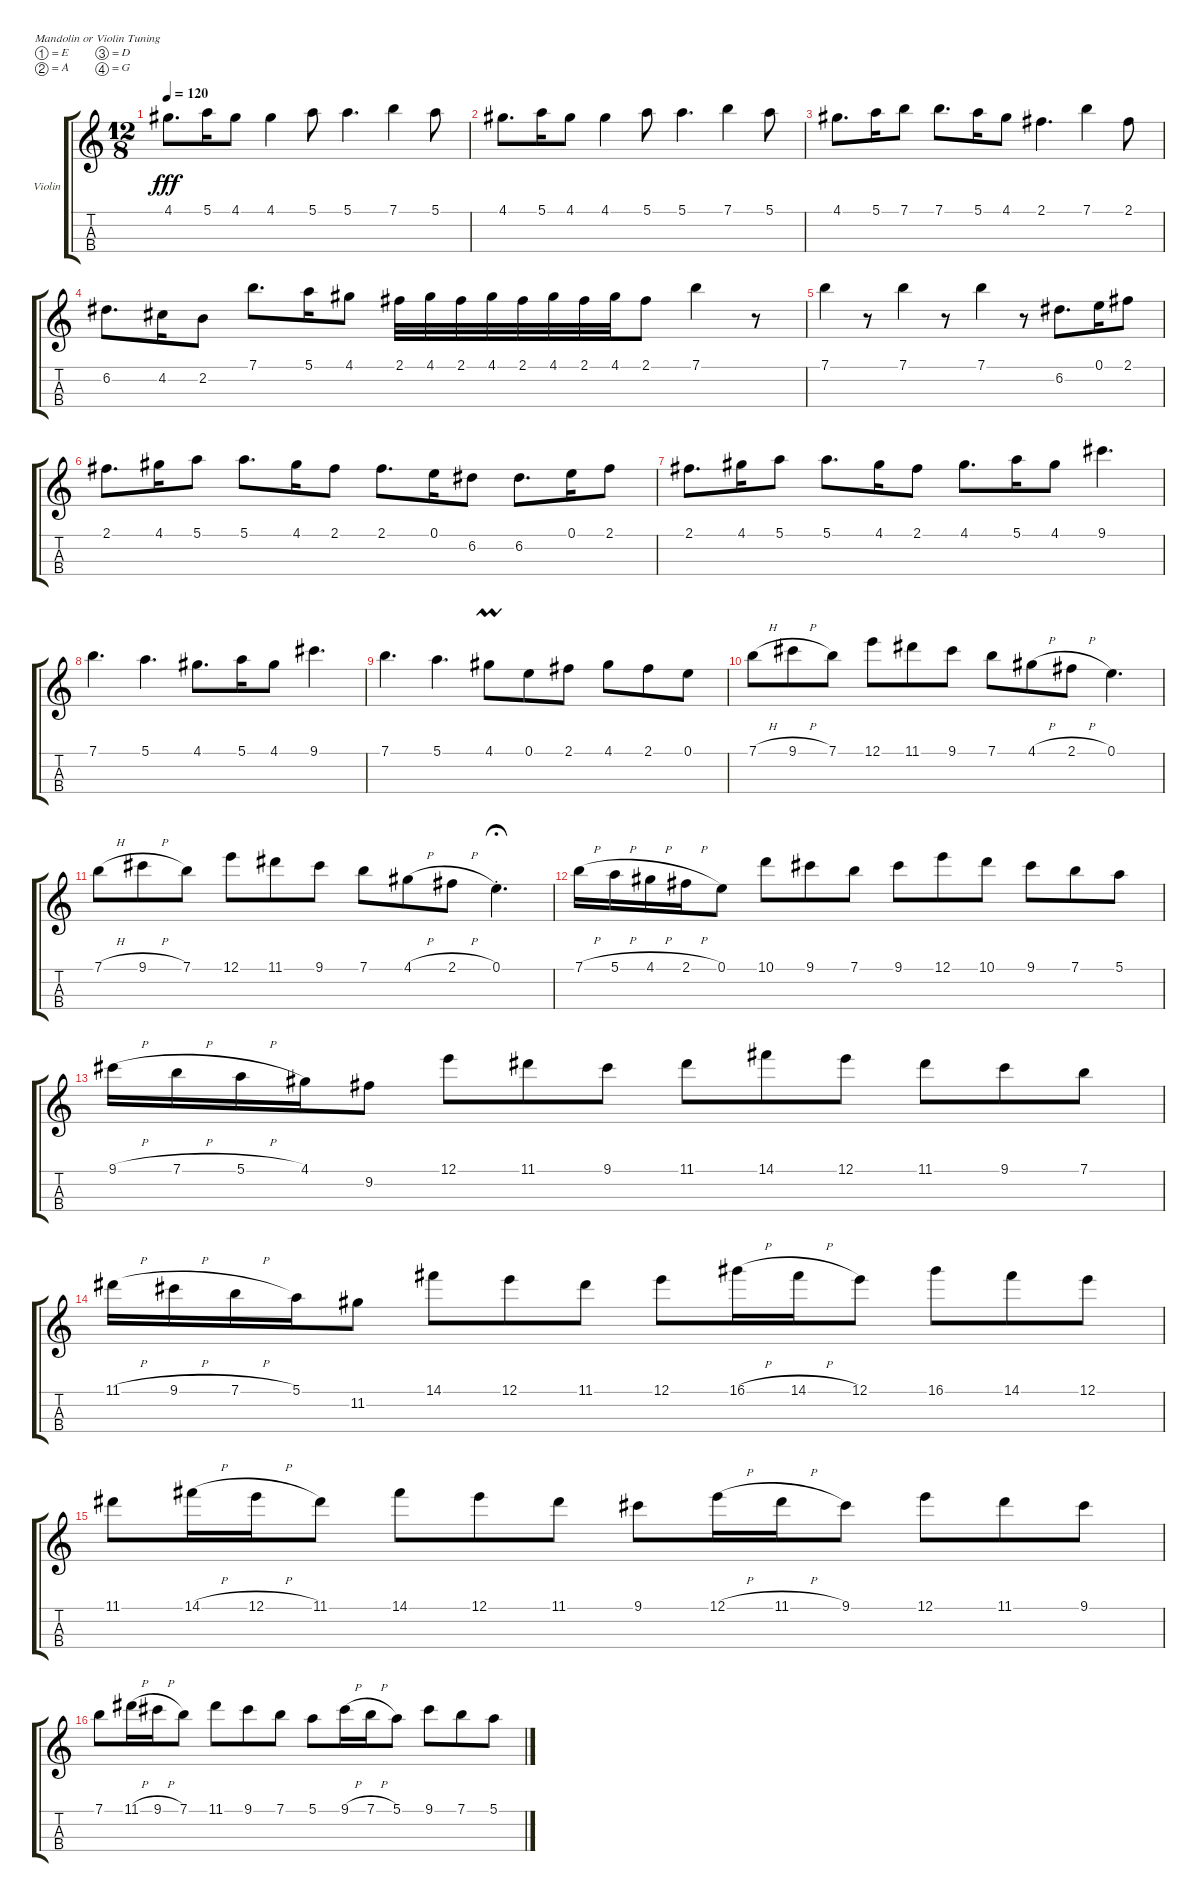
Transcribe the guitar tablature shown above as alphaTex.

\defaultSystemsLayout 4
\bracketExtendMode groupsimilarinstruments
\firstSystemTrackNameOrientation horizontal
\otherSystemsTrackNameOrientation horizontal
\track ("Violin" "Violin") {mute instrument violin}
\staff {score tabs}
\tuning (E5 A4 D4 G3)
\ts (12 8)
\tempo 120
\clef g2
\ks c
4.1.8{d dy fff} 5.1.16 4.1.8 4.1.4 5.1.8 5.1.4{d} 7.1.4 5.1.8 |
4.1.8{d} 5.1.16 4.1.8 4.1.4 5.1.8 5.1.4{d} 7.1.4 5.1.8 |
4.1.8{d} 5.1.16 7.1.8 7.1.8{d} 5.1.16 4.1.8 2.1.4{d} 7.1.4 2.1.8 |
6.2.8{d} 4.2.16 2.2.8 7.1.8{d} 5.1.16 4.1.8 2.1.32 4.1.32 2.1.32 4.1.32 2.1.32 4.1.32 2.1.32 4.1.32 2.1.8 7.1.4 r.8 |
7.1.4 r.8 7.1.4 r.8 7.1.4 r.8 6.2.8{d} 0.1.16 2.1.8 |
2.1.8{d} 4.1.16 5.1.8 5.1.8{d} 4.1.16 2.1.8 2.1.8{d} 0.1.16 6.2.8 6.2.8{d} 0.1.16 2.1.8 |
2.1.8{d} 4.1.16 5.1.8 5.1.8{d} 4.1.16 2.1.8 4.1.8{d} 5.1.16 4.1.8 9.1.4{d} |
7.1.4{d} 5.1.4{d} 4.1.8{d} 5.1.16 4.1.8 9.1.4{d} |
7.1.4{d} 5.1.4{d} 4.1{umordent}.8 0.1.8 2.1.8 4.1.8 2.1.8 0.1.8 |
7.1{h}.8 9.1{h}.8 7.1.8 12.1.8 11.1.8 9.1.8 7.1.8 4.1{h}.8 2.1{h}.8 0.1.4{d} |
7.1{h}.8 9.1{h}.8 7.1.8 12.1.8 11.1.8 9.1.8 7.1.8 4.1{h}.8 2.1{h}.8 0.1{st}.4{d fermata (medium 0.5)} |
7.1{h}.16 5.1{h}.16 4.1{h}.16 2.1{h}.16 0.1.8 10.1.8 9.1.8 7.1.8 9.1.8 12.1.8 10.1.8 9.1.8 7.1.8 5.1.8 |
9.1{h}.16 7.1{h}.16 5.1{h}.16 4.1.16 9.2.8 12.1.8 11.1.8 9.1.8 11.1.8 14.1.8 12.1.8 11.1.8 9.1.8 7.1.8 |
11.1{h}.16 9.1{h}.16 7.1{h}.16 5.1.16 11.2.8 14.1.8 12.1.8 11.1.8 12.1.8 16.1{h}.16 14.1{h}.16 12.1.8 16.1.8 14.1.8 12.1.8 |
11.1.8 14.1{h}.16 12.1{h}.16 11.1.8 14.1.8 12.1.8 11.1.8 9.1.8 12.1{h}.16 11.1{h}.16 9.1.8 12.1.8 11.1.8 9.1.8 |
7.1.8 11.1{h}.16 9.1{h}.16 7.1.8 11.1.8 9.1.8 7.1.8 5.1.8 9.1{h}.16 7.1{h}.16 5.1.8 9.1.8 7.1.8 5.1.8
